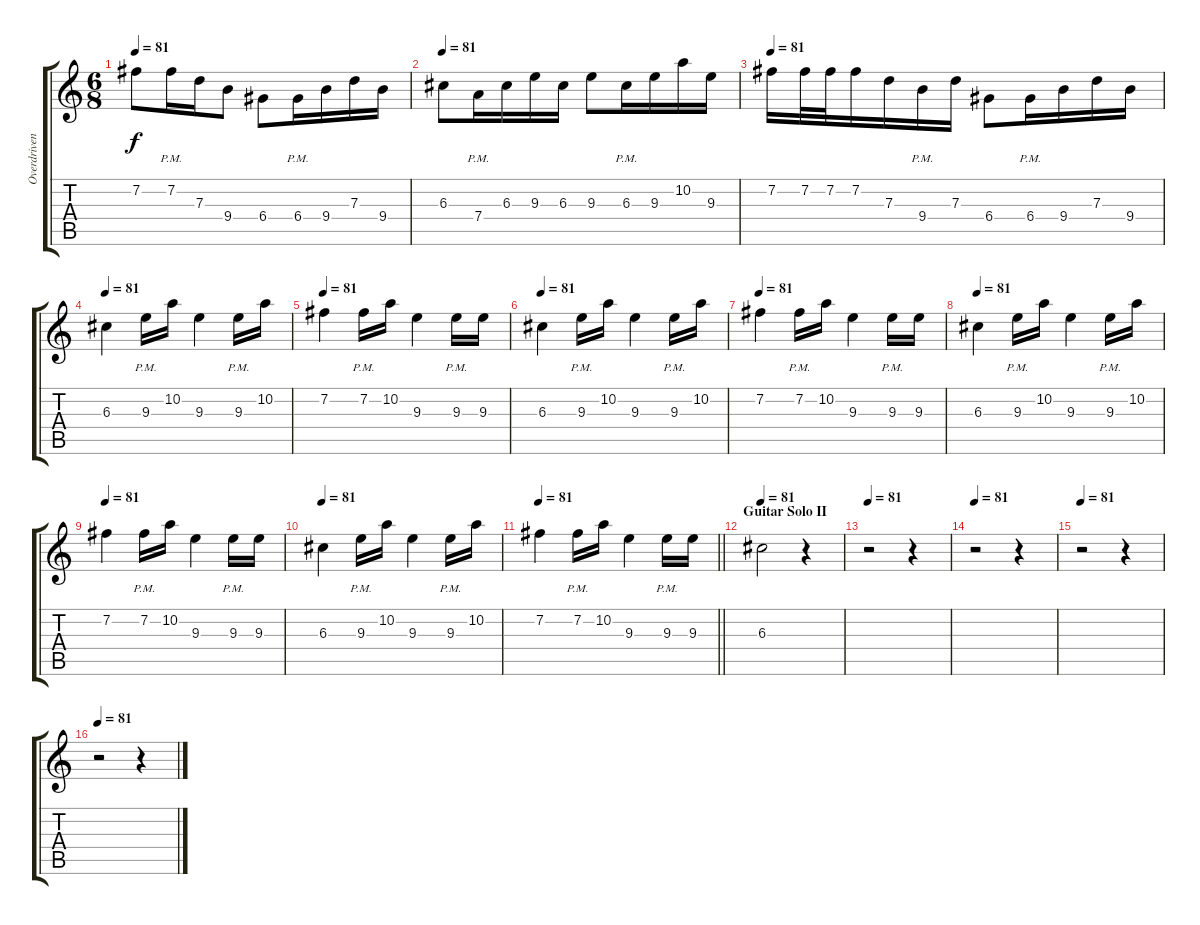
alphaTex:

\track ("Overdriven Guitar II" "Overdriven") {instrument overdrivenguitar}
\staff {score tabs}
\tuning (E4 B3 G3 D3 A2 D2) {hide}
\ts (6 8)
\tempo 81
\clef g2
\ks c
7.2.8{dy f} 7.2{pm}.16 7.3.16 9.4.8 6.4.8 6.4{pm}.16 9.4.16 7.3.16 9.4.16 |
\tempo 81
6.3.8 7.4{pm}.16 6.3.16 9.3.16 6.3.16 9.3.8 6.3{pm}.16 9.3.16 10.2.16 9.3.16 |
\tempo 81
7.2.16 7.2.32 7.2.32 7.2.16 7.3.16 9.4{pm}.16 7.3.16 6.4.8 6.4{pm}.16 9.4.16 7.3.16 9.4.16 |
\tempo 81
6.3.4 9.3{pm}.16 10.2.16 9.3.4 9.3{pm}.16 10.2.16 |
\tempo 81
7.2.4 7.2{pm}.16 10.2.16 9.3.4 9.3{pm}.16 9.3.16 |
\tempo 81
6.3.4 9.3{pm}.16 10.2.16 9.3.4 9.3{pm}.16 10.2.16 |
\tempo 81
7.2.4 7.2{pm}.16 10.2.16 9.3.4 9.3{pm}.16 9.3.16 |
\tempo 81
6.3.4 9.3{pm}.16 10.2.16 9.3.4 9.3{pm}.16 10.2.16 |
\tempo 81
7.2.4 7.2{pm}.16 10.2.16 9.3.4 9.3{pm}.16 9.3.16 |
\tempo 81
6.3.4 9.3{pm}.16 10.2.16 9.3.4 9.3{pm}.16 10.2.16 |
\tempo 81
\barLineRight lightlight
7.2.4 7.2{pm}.16 10.2.16 9.3.4 9.3{pm}.16 9.3.16 |
\section ("" "Guitar Solo II")
\tempo 81
6.3.2{volume 1} r.4 |
\tempo 81
r.2 r.4 |
\tempo 81
r.2 r.4 |
\tempo 81
r.2 r.4 |
\tempo 81
r.2 r.4
